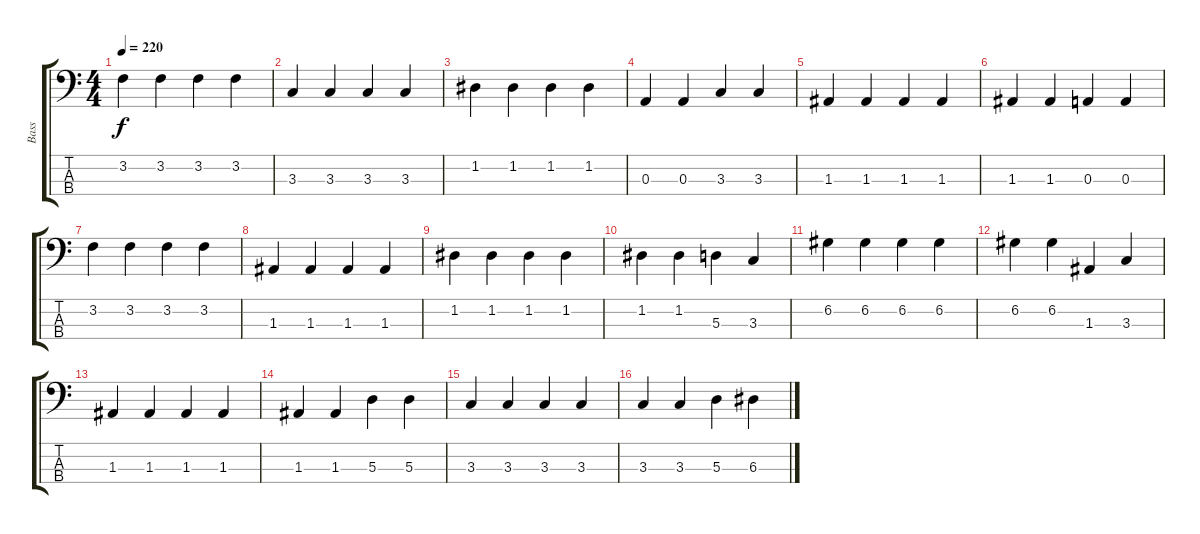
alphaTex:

\track ("Bass" "Bass") {instrument electricbassfinger}
\staff {score tabs}
\tuning (G2 D2 A1 E1) {hide}
\ts (4 4)
\tempo 220
\clef f4
\ks c
3.2.4{dy f} 3.2.4 3.2.4 3.2.4 |
3.3.4 3.3.4 3.3.4 3.3.4 |
1.2.4 1.2.4 1.2.4 1.2.4 |
0.3.4 0.3.4 3.3.4 3.3.4 |
1.3.4 1.3.4 1.3.4 1.3.4 |
1.3.4 1.3.4 0.3.4 0.3.4 |
3.2.4 3.2.4 3.2.4 3.2.4 |
1.3.4 1.3.4 1.3.4 1.3.4 |
1.2.4 1.2.4 1.2.4 1.2.4 |
1.2.4 1.2.4 5.3.4 3.3.4 |
6.2.4 6.2.4 6.2.4 6.2.4 |
6.2.4 6.2.4 1.3.4 3.3.4 |
1.3.4 1.3.4 1.3.4 1.3.4 |
1.3.4 1.3.4 5.3.4 5.3.4 |
3.3.4 3.3.4 3.3.4 3.3.4 |
3.3.4 3.3.4 5.3.4 6.3.4
